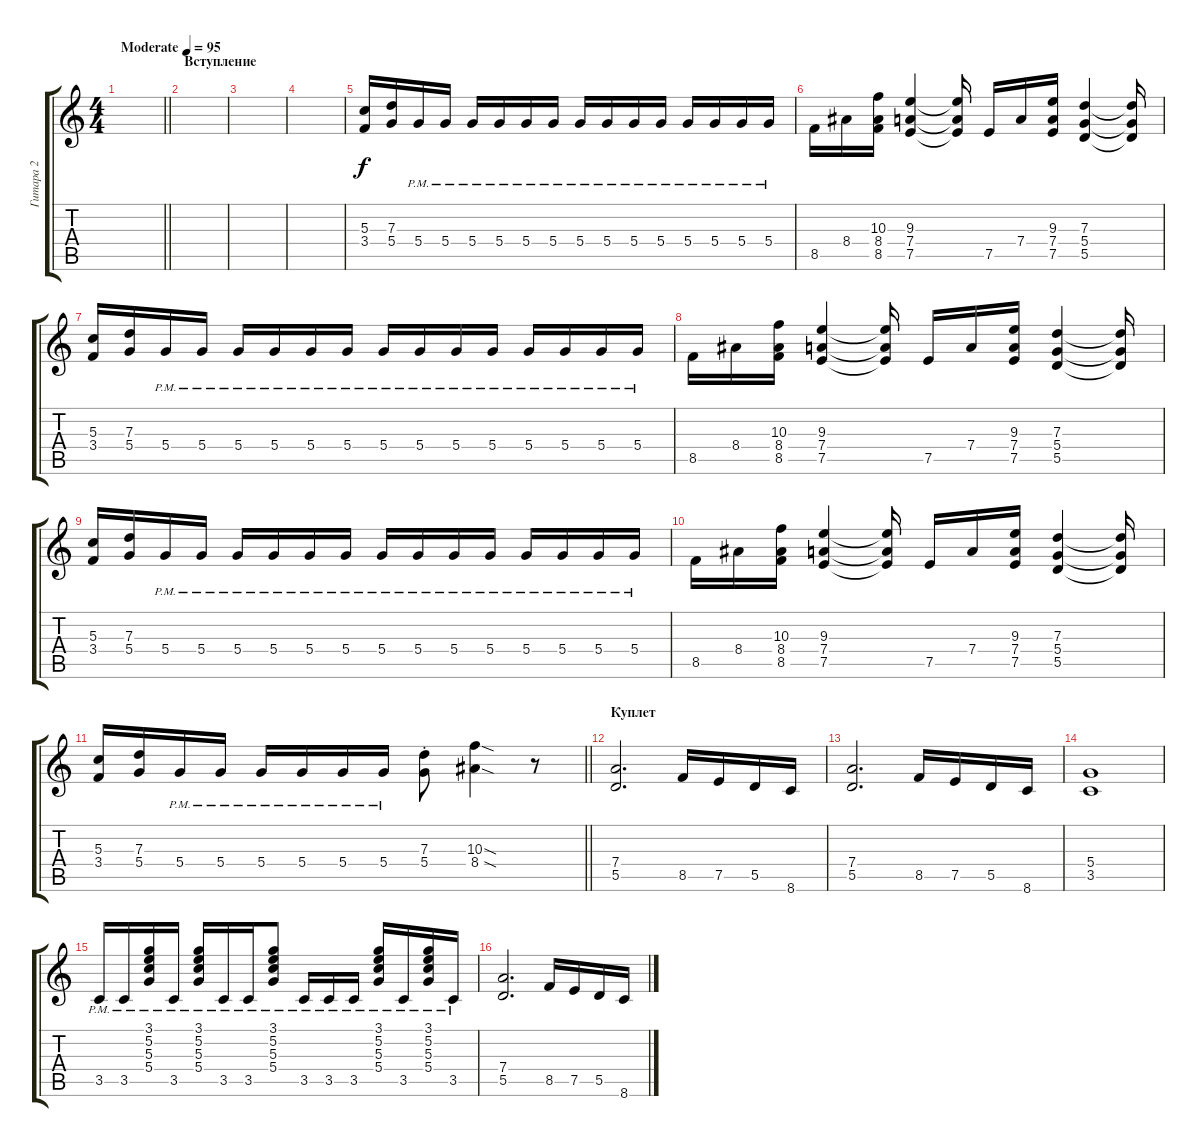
\track ("Гитара 2" "Гитара 2") {instrument distortionguitar}
\staff {score tabs}
\tuning (E4 B3 G3 D3 A2 E2) {hide}
\ts (4 4)
\tempo (95 "Moderate")
\clef g2
\barLineRight lightlight
\ks c
|
\section ("" "Вступление")
|
|
|
(5.3 3.4).16 (7.3 5.4).16 5.4{pm}.16 5.4{pm}.16 5.4{pm}.16 5.4{pm}.16 5.4{pm}.16 5.4{pm}.16 5.4{pm}.16 5.4{pm}.16 5.4{pm}.16 5.4{pm}.16 5.4{pm}.16 5.4{pm}.16 5.4{pm}.16 5.4{pm}.16 |
8.5.16 8.4.16 (10.3 8.4 8.5).16 (9.3 7.4 7.5).4 (9.3{t} 7.4{t} 7.5{t}).16 7.5.16 7.4.16 (9.3 7.4 7.5).16 (7.3 5.4 5.5).4 (7.3{t} 5.4{t} 5.5{t}).16 |
(5.3 3.4).16 (7.3 5.4).16 5.4{pm}.16 5.4{pm}.16 5.4{pm}.16 5.4{pm}.16 5.4{pm}.16 5.4{pm}.16 5.4{pm}.16 5.4{pm}.16 5.4{pm}.16 5.4{pm}.16 5.4{pm}.16 5.4{pm}.16 5.4{pm}.16 5.4{pm}.16 |
8.5.16 8.4.16 (10.3 8.4 8.5).16 (9.3 7.4 7.5).4 (9.3{t} 7.4{t} 7.5{t}).16 7.5.16 7.4.16 (9.3 7.4 7.5).16 (7.3 5.4 5.5).4 (7.3{t} 5.4{t} 5.5{t}).16 |
(5.3 3.4).16 (7.3 5.4).16 5.4{pm}.16 5.4{pm}.16 5.4{pm}.16 5.4{pm}.16 5.4{pm}.16 5.4{pm}.16 5.4{pm}.16 5.4{pm}.16 5.4{pm}.16 5.4{pm}.16 5.4{pm}.16 5.4{pm}.16 5.4{pm}.16 5.4{pm}.16 |
8.5.16 8.4.16 (10.3 8.4 8.5).16 (9.3 7.4 7.5).4 (9.3{t} 7.4{t} 7.5{t}).16 7.5.16 7.4.16 (9.3 7.4 7.5).16 (7.3 5.4 5.5).4 (7.3{t} 5.4{t} 5.5{t}).16 |
\barLineRight lightlight
(5.3 3.4).16 (7.3 5.4).16 5.4{pm}.16 5.4{pm}.16 5.4{pm}.16 5.4{pm}.16 5.4{pm}.16 5.4{pm}.16 (7.3{st} 5.4{st}).8 (10.3{sod} 8.4{sod}).4 r.8 |
\section ("" "Куплет")
(7.4 5.5).2{d} 8.5.16 7.5.16 5.5.16 8.6.16 |
(7.4 5.5).2{d} 8.5.16 7.5.16 5.5.16 8.6.16 |
(5.4 3.5).1 |
3.5{pm}.16 3.5{pm}.16 (3.1{pm} 5.2{pm} 5.3{pm} 5.4{pm}).16 3.5{pm}.16 (3.1{pm} 5.2{pm} 5.3{pm} 5.4{pm}).16 3.5{pm}.16 3.5{pm}.16 (3.1{pm} 5.2{pm} 5.3{pm} 5.4{pm}).8 3.5{pm}.16 3.5{pm}.16 3.5{pm}.16 (3.1{pm} 5.2{pm} 5.3{pm} 5.4{pm}).16 3.5{pm}.16 (3.1{pm} 5.2{pm} 5.3{pm} 5.4{pm}).16 3.5{pm}.16 |
(7.4 5.5).2{d} 8.5.16 7.5.16 5.5.16 8.6.16
